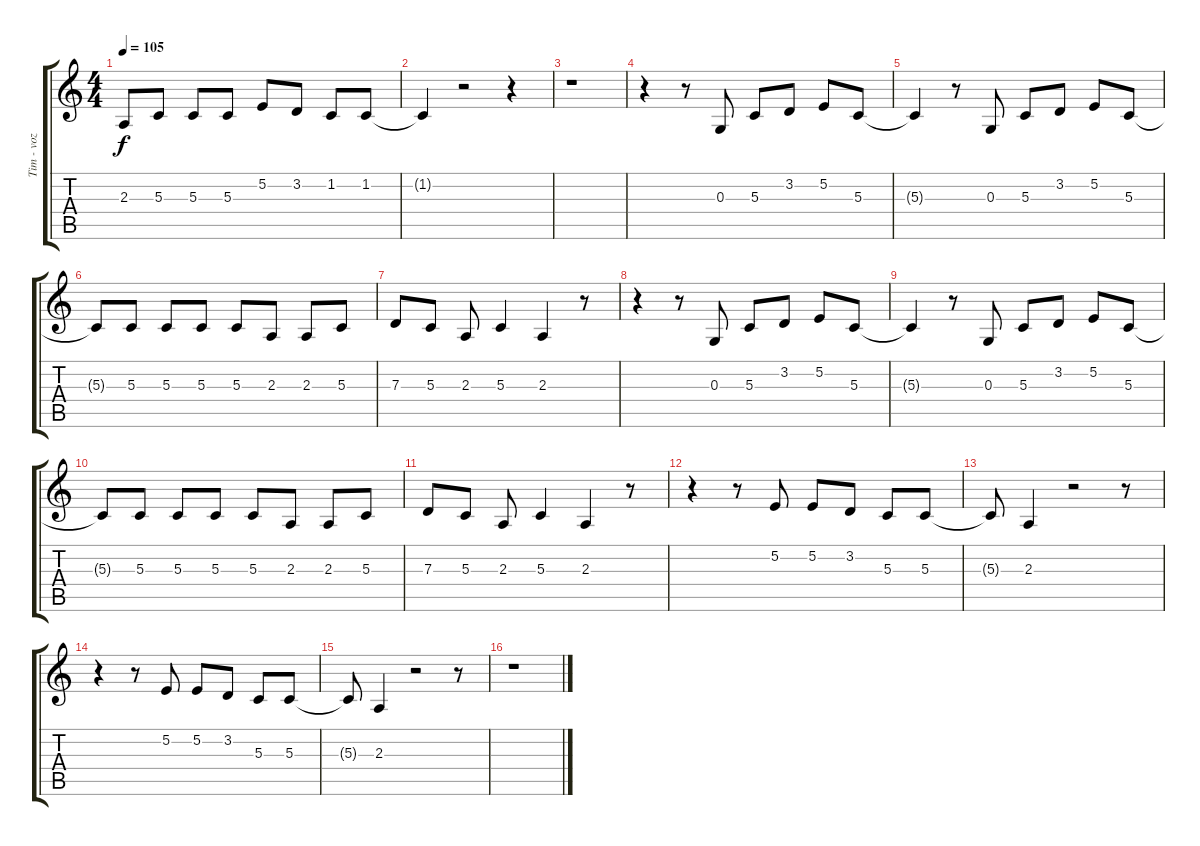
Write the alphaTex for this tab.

\track ("Tim - voz" "Tim - voz") {instrument tenorsax}
\staff {score tabs}
\tuning (E4 B3 G3 D3 A2 E2) {hide}
\ts (4 4)
\tempo 105
\clef g2
\ks c
2.3{t}.8{dy f} 5.3.8 5.3.8 5.3.8 5.2.8 3.2.8 1.2.8 1.2.8 |
1.2{t}.4 r.2 r.4 |
r.1 |
r.4 r.8 0.3.8 5.3.8 3.2.8 5.2.8 5.3.8 |
5.3{t}.4 r.8 0.3.8 5.3.8 3.2.8 5.2.8 5.3.8 |
5.3{t}.8 5.3.8 5.3.8 5.3.8 5.3.8 2.3.8 2.3.8 5.3.8 |
7.3.8 5.3.8 2.3.8 5.3.4 2.3.4 r.8 |
r.4 r.8 0.3.8 5.3.8 3.2.8 5.2.8 5.3.8 |
5.3{t}.4 r.8 0.3.8 5.3.8 3.2.8 5.2.8 5.3.8 |
5.3{t}.8 5.3.8 5.3.8 5.3.8 5.3.8 2.3.8 2.3.8 5.3.8 |
7.3.8 5.3.8 2.3.8 5.3.4 2.3.4 r.8 |
r.4 r.8 5.2.8 5.2.8 3.2.8 5.3.8 5.3.8 |
5.3{t}.8 2.3.4 r.2 r.8 |
r.4 r.8 5.2.8 5.2.8 3.2.8 5.3.8 5.3.8 |
5.3{t}.8 2.3.4 r.2 r.8 |
r.1
